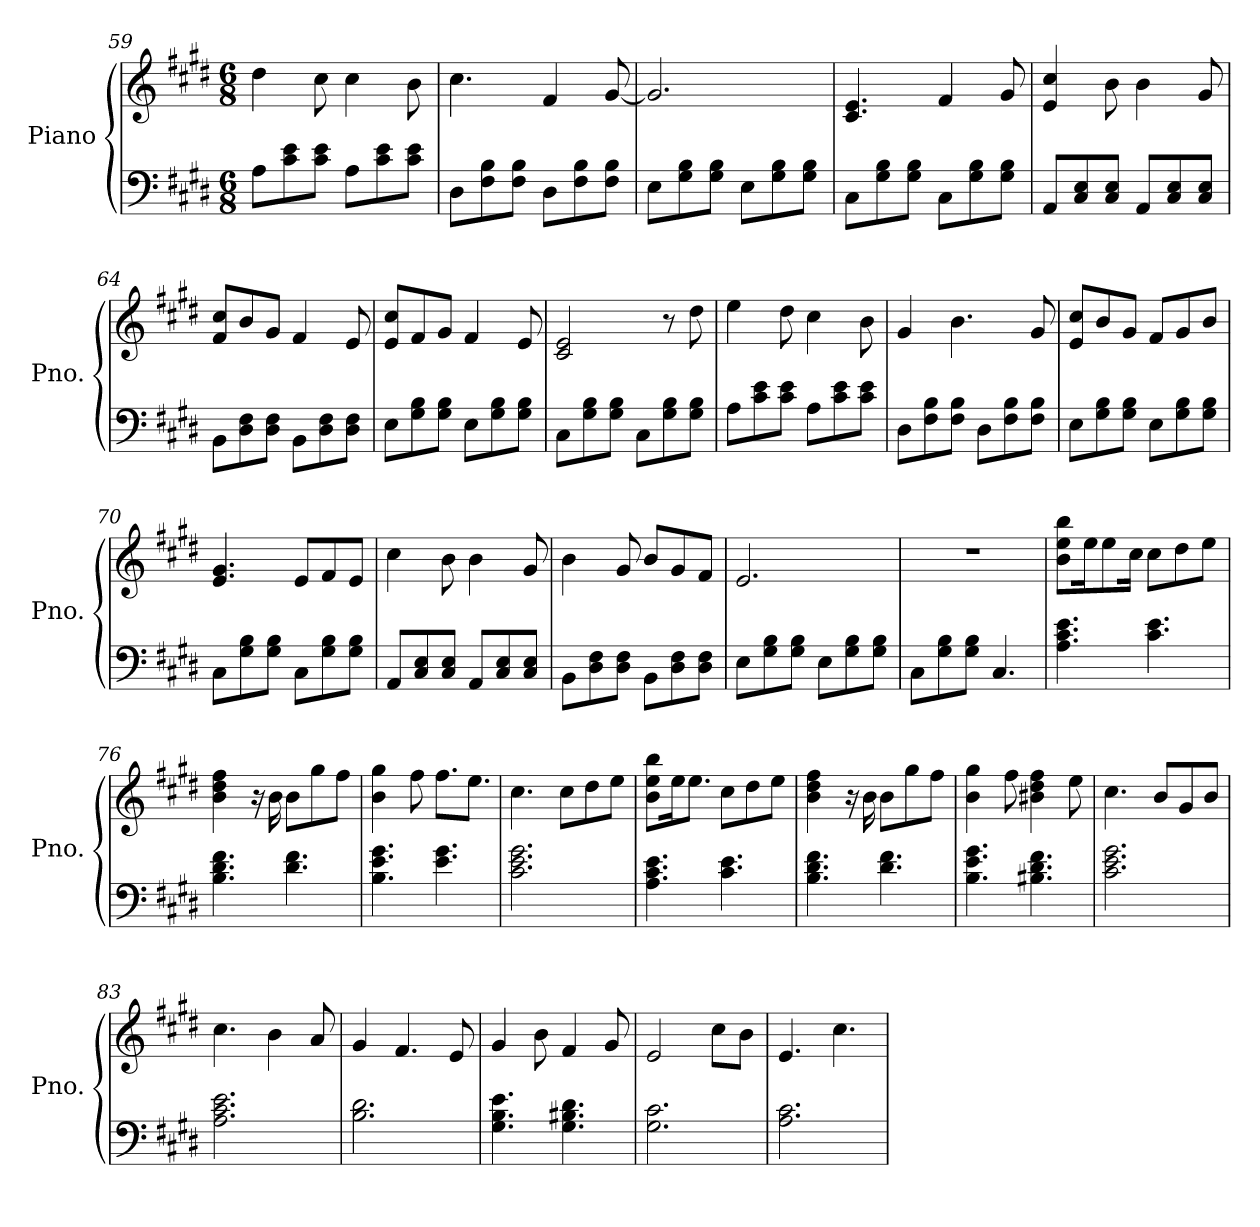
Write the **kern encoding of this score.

**kern	**kern
*part1	*part1
*staff2	*staff1
*I"Piano	*
*I'Pno.	*
*clefF4	*clefG2
*k[f#c#g#d#]	*k[f#c#g#d#]
*M6/8	*M6/8
=59	=59
8A\L	4dd#\
8c#\ 8e\	.
8c#\ 8e\J	8cc#\
8A\L	4cc#\
8c#\ 8e\	.
8c#\ 8e\J	8b\
=60	=60
8D#\L	4.cc#\
8F#\ 8B\	.
8F#\ 8B\J	.
8D#\L	4f#/
8F#\ 8B\	.
8F#\ 8B\J	[8g#/
=61	=61
8E\L	2.g#/]
8G#\ 8B\	.
8G#\ 8B\J	.
8E\L	.
8G#\ 8B\	.
8G#\ 8B\J	.
=62	=62
8C#\L	4.c#/ 4.e/
8G#\ 8B\	.
8G#\ 8B\J	.
8C#\L	4f#/
8G#\ 8B\	.
8G#\ 8B\J	8g#/
=63	=63
8AA/L	4e/ 4cc#/
8C#/ 8E/	.
8C#/ 8E/J	8b\
8AA/L	4b\
8C#/ 8E/	.
8C#/ 8E/J	8g#/
!!LO:LB:g=z
=64	=64
8BB\L	8f#/ 8cc#/L
8D#\ 8F#\	8b/
8D#\ 8F#\J	8g#/J
8BB\L	4f#/
8D#\ 8F#\	.
8D#\ 8F#\J	8e/
=65	=65
8E\L	8e/ 8cc#/L
8G#\ 8B\	8f#/
8G#\ 8B\J	8g#/J
8E\L	4f#/
8G#\ 8B\	.
8G#\ 8B\J	8e/
=66	=66
8C#\L	2c#/ 2e/
8G#\ 8B\	.
8G#\ 8B\J	.
8C#\L	.
8G#\ 8B\	8r
8G#\ 8B\J	8dd#\
=67	=67
8A\L	4ee\
8c#\ 8e\	.
8c#\ 8e\J	8dd#\
8A\L	4cc#\
8c#\ 8e\	.
8c#\ 8e\J	8b\
=68	=68
8D#\L	4g#/
8F#\ 8B\	.
8F#\ 8B\J	4.b\
8D#\L	.
8F#\ 8B\	.
8F#\ 8B\J	8g#/
=69	=69
8E\L	8e/ 8cc#/L
8G#\ 8B\	8b/
8G#\ 8B\J	8g#/J
8E\L	8f#/L
8G#\ 8B\	8g#/
8G#\ 8B\J	8b/J
!!LO:PB:g=z
=70	=70
8C#\L	4.e/ 4.g#/
8G#\ 8B\	.
8G#\ 8B\J	.
8C#\L	8e/L
8G#\ 8B\	8f#/
8G#\ 8B\J	8e/J
=71	=71
8AA/L	4cc#\
8C#/ 8E/	.
8C#/ 8E/J	8b\
8AA/L	4b\
8C#/ 8E/	.
8C#/ 8E/J	8g#/
=72	=72
8BB\L	4b\
8D#\ 8F#\	.
8D#\ 8F#\J	8g#/
8BB\L	8b/L
8D#\ 8F#\	8g#/
8D#\ 8F#\J	8f#/J
=73	=73
8E\L	2.e/
8G#\ 8B\	.
8G#\ 8B\J	.
8E\L	.
8G#\ 8B\	.
8G#\ 8B\J	.
=74	=74
8C#\L	2.r
8G#\ 8B\	.
8G#\ 8B\J	.
4.C#/	.
!!LO:LB:g=z
=75	=75
4.A\ 4.c#\ 4.e\	8b\ 8ee\ 8bb\L
.	16ee\K
.	8ee\
.	16cc#\Jk
4.c#\ 4.e\	8cc#\L
.	8dd#\
.	8ee\J
=76	=76
4.B\ 4.d#\ 4.f#\	4b\ 4dd#\ 4ff#\
.	16r
.	16b\
4.d#\ 4.f#\	8b\L
.	8gg#\
.	8ff#\J
=77	=77
4.B\ 4.e\ 4.g#\	4b\ 4gg#\
.	8ff#\
4.e\ 4.g#\	8.ff#\L
.	8.ee\J
=78	=78
2.c#\ 2.e\ 2.g#\	4.cc#\
.	8cc#\L
.	8dd#\
.	8ee\J
=79	=79
4.A\ 4.c#\ 4.e\	8b\ 8ee\ 8bb\L
.	16ee\K
.	8.ee\J
4.c#\ 4.e\	8cc#\L
.	8dd#\
.	8ee\J
!!LO:LB:g=z
=80	=80
4.B\ 4.d#\ 4.f#\	4b\ 4dd#\ 4ff#\
.	16r
.	16b\
4.d#\ 4.f#\	8b\L
.	8gg#\
.	8ff#\J
=81	=81
4.B\ 4.e\ 4.g#\	4b\ 4gg#\
.	8ff#\
4.B#X\ 4.d#\ 4.f#\	4b#X\ 4dd#\ 4ff#\
.	8ee\
=82	=82
2.c#\ 2.e\ 2.g#\	4.cc#\
.	8b/L
.	8g#/
.	8b/J
=83	=83
2.A\ 2.c#\ 2.e\	4.cc#\
.	4b\
.	8a/
=84	=84
2.B\ 2.d#\	4g#/
.	4.f#/
.	8e/
=85	=85
4.G#\ 4.B\ 4.e\	4g#/
.	8b\
4.G#\ 4.B#X\ 4.d#\	4f#/
.	8g#/
!!LO:LB:g=z
=86	=86
2.G#\ 2.c#\	2e/
.	8cc#\L
.	8b\J
=87	=87
2.A\ 2.c#\	4.e/
.	4.cc#\
=	=
*-	*-
